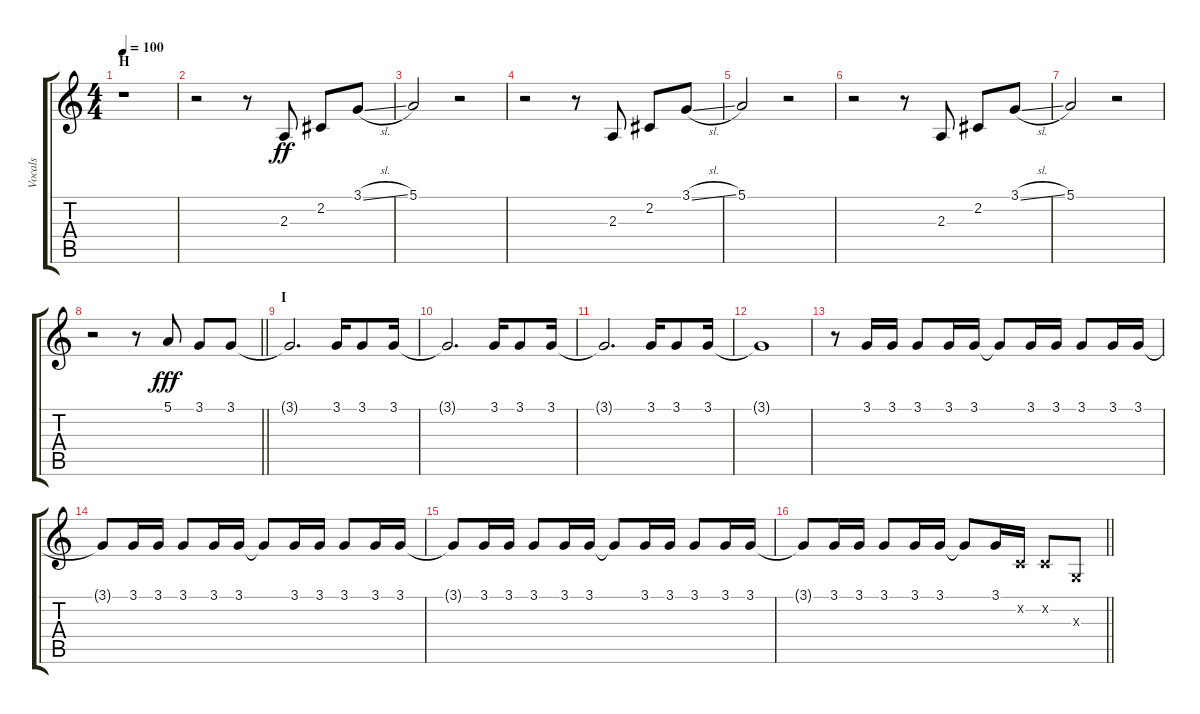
\track ("Vocals" "Vocals") {instrument voiceoohs}
\staff {score tabs}
\tuning (E4 B3 G3 D3 A2 E2) {hide}
\ts (4 4)
\section ("" "H")
\tempo 100
\clef g2
\ks c
r.1{dy fff} |
r.2 r.8 2.3.8{dy ff} 2.2.8 3.1{sl}.8 |
5.1.2 r.2 |
r.2 r.8 2.3.8 2.2.8 3.1{sl}.8 |
5.1.2 r.2 |
r.2 r.8 2.3.8 2.2.8 3.1{sl}.8 |
5.1.2 r.2 |
\barLineRight lightlight
r.2 r.8 5.1.8{dy fff} 3.1.8 3.1.8 |
\section ("" "I")
3.1{t}.2{d} 3.1.16 3.1.8 3.1.16 |
3.1{t}.2{d} 3.1.16 3.1.8 3.1.16 |
3.1{t}.2{d} 3.1.16 3.1.8 3.1.16 |
3.1{t}.1 |
r.8 3.1.16 3.1.16 3.1.8 3.1.16 3.1.16 3.1{t}.8 3.1.16 3.1.16 3.1.8 3.1.16 3.1.16 |
3.1{t}.8 3.1.16 3.1.16 3.1.8 3.1.16 3.1.16 3.1{t}.8 3.1.16 3.1.16 3.1.8 3.1.16 3.1.16 |
3.1{t}.8 3.1.16 3.1.16 3.1.8 3.1.16 3.1.16 3.1{t}.8 3.1.16 3.1.16 3.1.8 3.1.16 3.1.16 |
\barLineRight lightlight
3.1{t}.8 3.1.16 3.1.16 3.1.8 3.1.16 3.1.16 3.1{t}.8 3.1.16 1.2{x}.16 1.2{x}.8 0.3{x}.8
